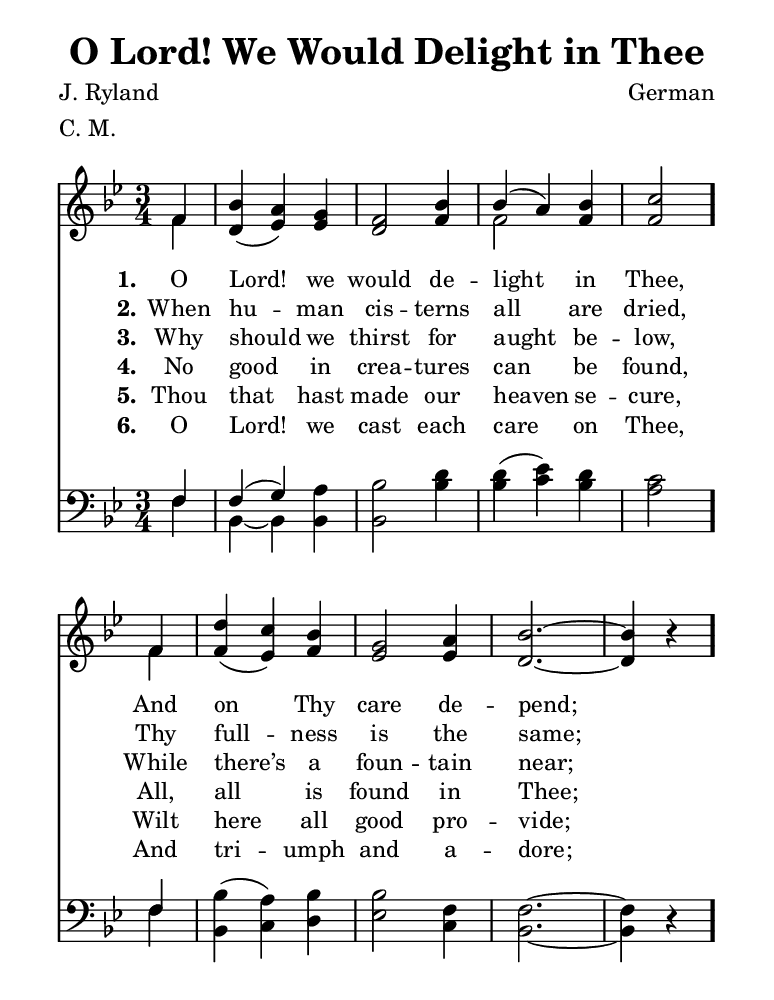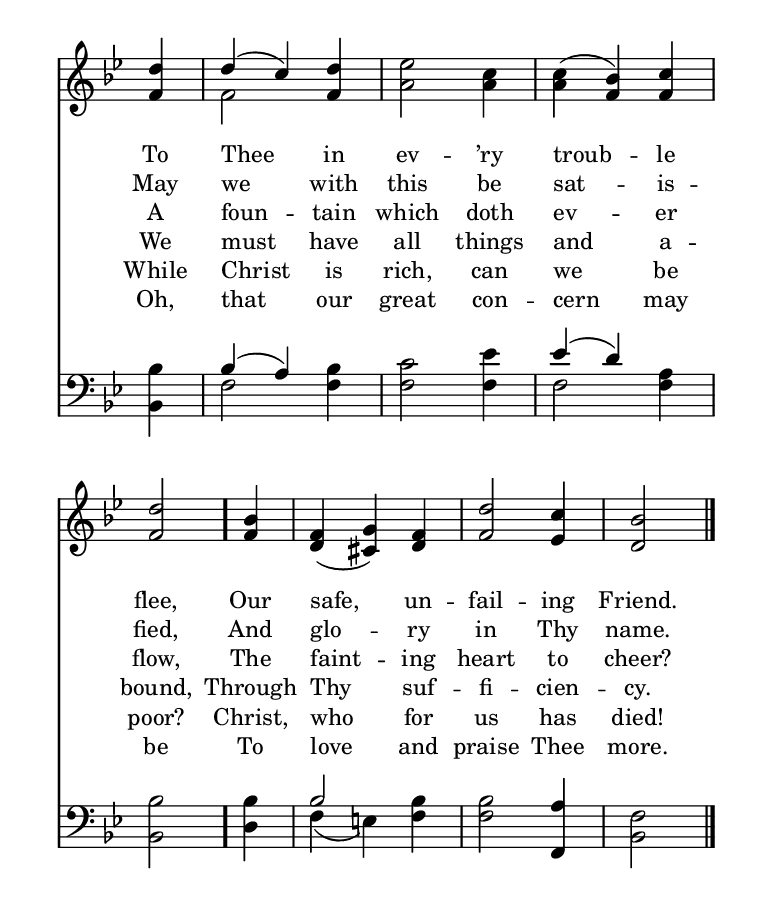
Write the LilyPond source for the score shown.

\include "common/global.ily"
\paper {
  \include "common/paper.ily"
  ragged-bottom = ##t
}

\header{
  hymnnumber = "250"
  title = "O Lord! We Would Delight in Thee"
  tunename = "Merton"
  meter = "C. M."
  poet = "J. Ryland"
  composer = "German"
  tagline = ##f
}

global = {
  \include "common/overrides.ily"
  \override Staff.TimeSignature.style = #'numbered
  \time 3/4
  \override Score.MetronomeMark.transparent = ##t % hide all fermata changes too
  \tempo 4=90
  \key bes \major
  \partial 4
  \autoBeamOff
}

notesSoprano = {
\global
\relative c' {

  f4 | bes( a) g | f2 bes4 | bes( a) bes | c2
  f,4 | d'( c) bes | g2 a4 | bes2. ~ | bes4 r4
  d4 | d( c) d | ees2 c4 | c( bes) c | d2
  bes4 | f( g) f | d'2 c4 | bes2

  \bar "|."

}
}

notesAlto = {
\global
\relative e' {

  f4 | d( ees) ees | d2 f4 | f2 f4 | f2
  f4 | f( ees) f | ees2 ees4 | d2. ~ | d4 r4
  f4 | f2 f4 | a2 a4 | a( f) f | f2
  f4 | d( cis) d | f2 ees4 | d2

}
}

notesTenor = {
\global
\relative a {

  f4 | f( g) a | bes2 d4 | d( ees) d | c2
  f,4 | bes( a) bes | bes2 f4 | f2. ~ | f4 r4
  bes4 | bes( a) bes | c2 ees4 | ees( d) a | bes2
  bes4 | bes2 bes4 | bes2 a4 | f2

}
}

notesBass = {
\global
\relative f {

  f4 | bes, ~ bes bes | bes2 bes'4 | bes( c) bes | a2
  f4 | bes,( c) d | ees2 c4 | bes2. ~ | bes4 r4
  bes4 | f'2 f4 | f2 f4 | f2 f4 | bes,2
  d4 | f( e) f | f2 f,4 | bes2

}
}

wordsA = \lyricmode {
\set stanza = "1."

O Lord! we would de -- light in Thee, \bar "."
And on Thy care de -- pend; \bar "."
To Thee in ev -- ’ry troub -- le flee, \bar "."
Our safe, un -- fail -- ing Friend. \bar "."

}

wordsB = \lyricmode {
\set stanza = "2."

When hu -- man cis -- terns all are dried,
Thy full -- ness is the same;
May we with this be sat -- is -- fied,
And glo -- ry in Thy name.

}

wordsC = \lyricmode {
\set stanza = "3."

Why should we thirst for aught be -- low,
While there’s a foun -- tain near;
A foun -- tain which doth ev -- er flow,
The faint -- ing heart to cheer?

}

wordsD = \lyricmode {
\set stanza = "4."

No good in crea -- tures can be found,
All, all is found in Thee;
We must have all things and a -- bound,
Through Thy suf -- fi -- cien -- cy.

}

wordsE = \lyricmode {
\set stanza = "5."

Thou that hast made our heaven se -- cure,
Wilt here all good pro -- vide;
While Christ is rich, can we be poor?
Christ, who for us has died!

}

wordsF = \lyricmode {
\set stanza = "6."

O Lord! we cast each care on Thee,
And tri -- umph and a -- dore;
Oh, that our great con -- cern may be
To love and praise Thee more.

}

\score {
  \context ChoirStaff <<
    \context Staff = upper <<
      \set Staff.autoBeaming = ##f
      \set ChoirStaff.systemStartDelimiter = #'SystemStartBar
      \set ChoirStaff.printPartCombineTexts = ##f
      \partcombine #'(2 . 11) \notesSoprano \notesAlto
      \context NullVoice = sopranos { \voiceOne << \notesSoprano >> }
      \context Lyrics = one   \lyricsto sopranos \wordsA
      \context Lyrics = two   \lyricsto sopranos \wordsB
      \context Lyrics = three \lyricsto sopranos \wordsC
      \context Lyrics = four  \lyricsto sopranos \wordsD
      \context Lyrics = five  \lyricsto sopranos \wordsE
      \context Lyrics = six   \lyricsto sopranos \wordsF
    >>
    \context Staff = men <<
      \set Staff.autoBeaming = ##f
      \clef bass
      \set ChoirStaff.printPartCombineTexts = ##f
      \partcombine #'(2 . 11) \notesTenor \notesBass
    >>
  >>
  \layout {
    \include "common/layout.ily"
  }
  #(cond ((ly:get-option 'eog-midi-permitted) #{ \midi{
    \include "common/midi.ily"
  } #}))
}

\version "2.19.49"  % necessary for upgrading to future LilyPond versions.

% vi:set et ts=2 sw=2 ai nocindent syntax=lilypond:
